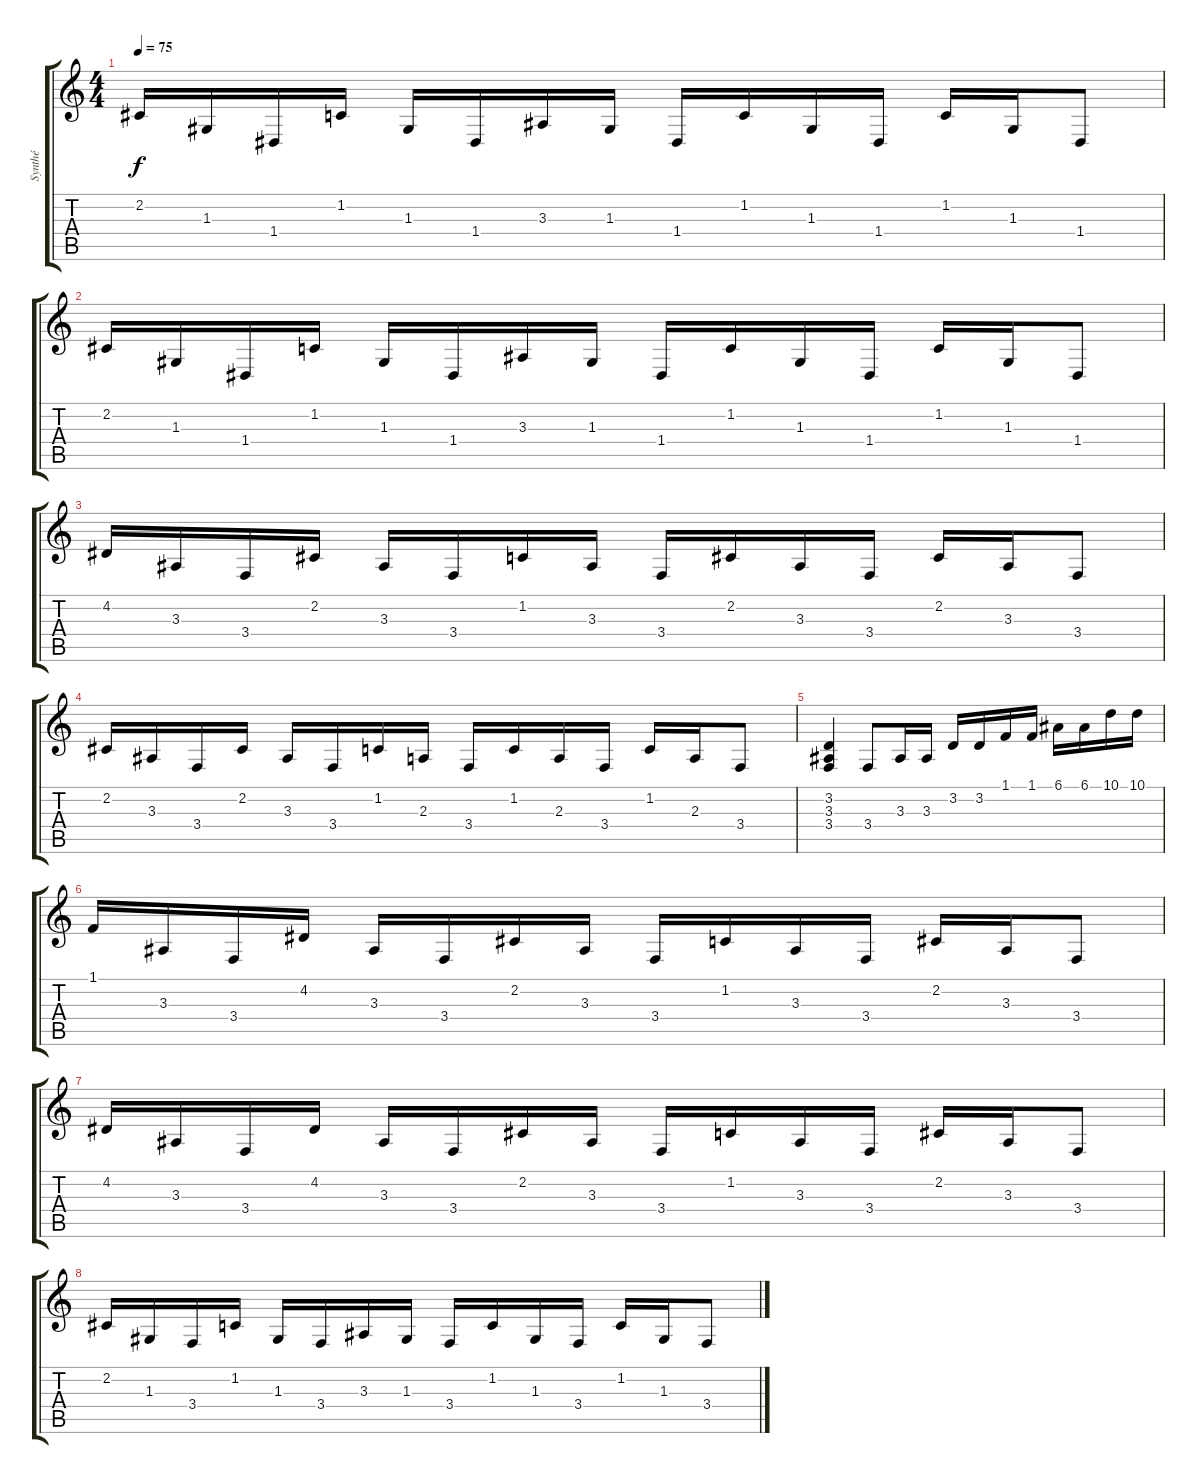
\track ("Synthé" "Synthé") {instrument acousticgrandpiano}
\staff {score tabs}
\tuning (E4 B3 G3 D3 A2 E2) {hide}
\ts (4 4)
\tempo 75
\clef g2
\ks c
2.2.16{dy f} 1.3.16 1.4.16 1.2.16 1.3.16 1.4.16 3.3.16 1.3.16 1.4.16 1.2.16 1.3.16 1.4.16 1.2.16 1.3.16 1.4.8 |
2.2.16 1.3.16 1.4.16 1.2.16 1.3.16 1.4.16 3.3.16 1.3.16 1.4.16 1.2.16 1.3.16 1.4.16 1.2.16 1.3.16 1.4.8 |
4.2.16 3.3.16 3.4.16 2.2.16 3.3.16 3.4.16 1.2.16 3.3.16 3.4.16 2.2.16 3.3.16 3.4.16 2.2.16 3.3.16 3.4.8 |
2.2.16 3.3.16 3.4.16 2.2.16 3.3.16 3.4.16 1.2.16 2.3.16 3.4.16 1.2.16 2.3.16 3.4.16 1.2.16 2.3.16 3.4.8 |
(3.2 3.3 3.4).4 3.4.8 3.3.16 3.3.16 3.2.16 3.2.16 1.1.16 1.1.16 6.1.16 6.1.16 10.1.16 10.1.16 |
1.1.16 3.3.16 3.4.16 4.2.16 3.3.16 3.4.16 2.2.16 3.3.16 3.4.16 1.2.16 3.3.16 3.4.16 2.2.16 3.3.16 3.4.8 |
4.2.16 3.3.16 3.4.16 4.2.16 3.3.16 3.4.16 2.2.16 3.3.16 3.4.16 1.2.16 3.3.16 3.4.16 2.2.16 3.3.16 3.4.8 |
2.2.16 1.3.16 3.4.16 1.2.16 1.3.16 3.4.16 3.3.16 1.3.16 3.4.16 1.2.16 1.3.16 3.4.16 1.2.16 1.3.16 3.4.8
